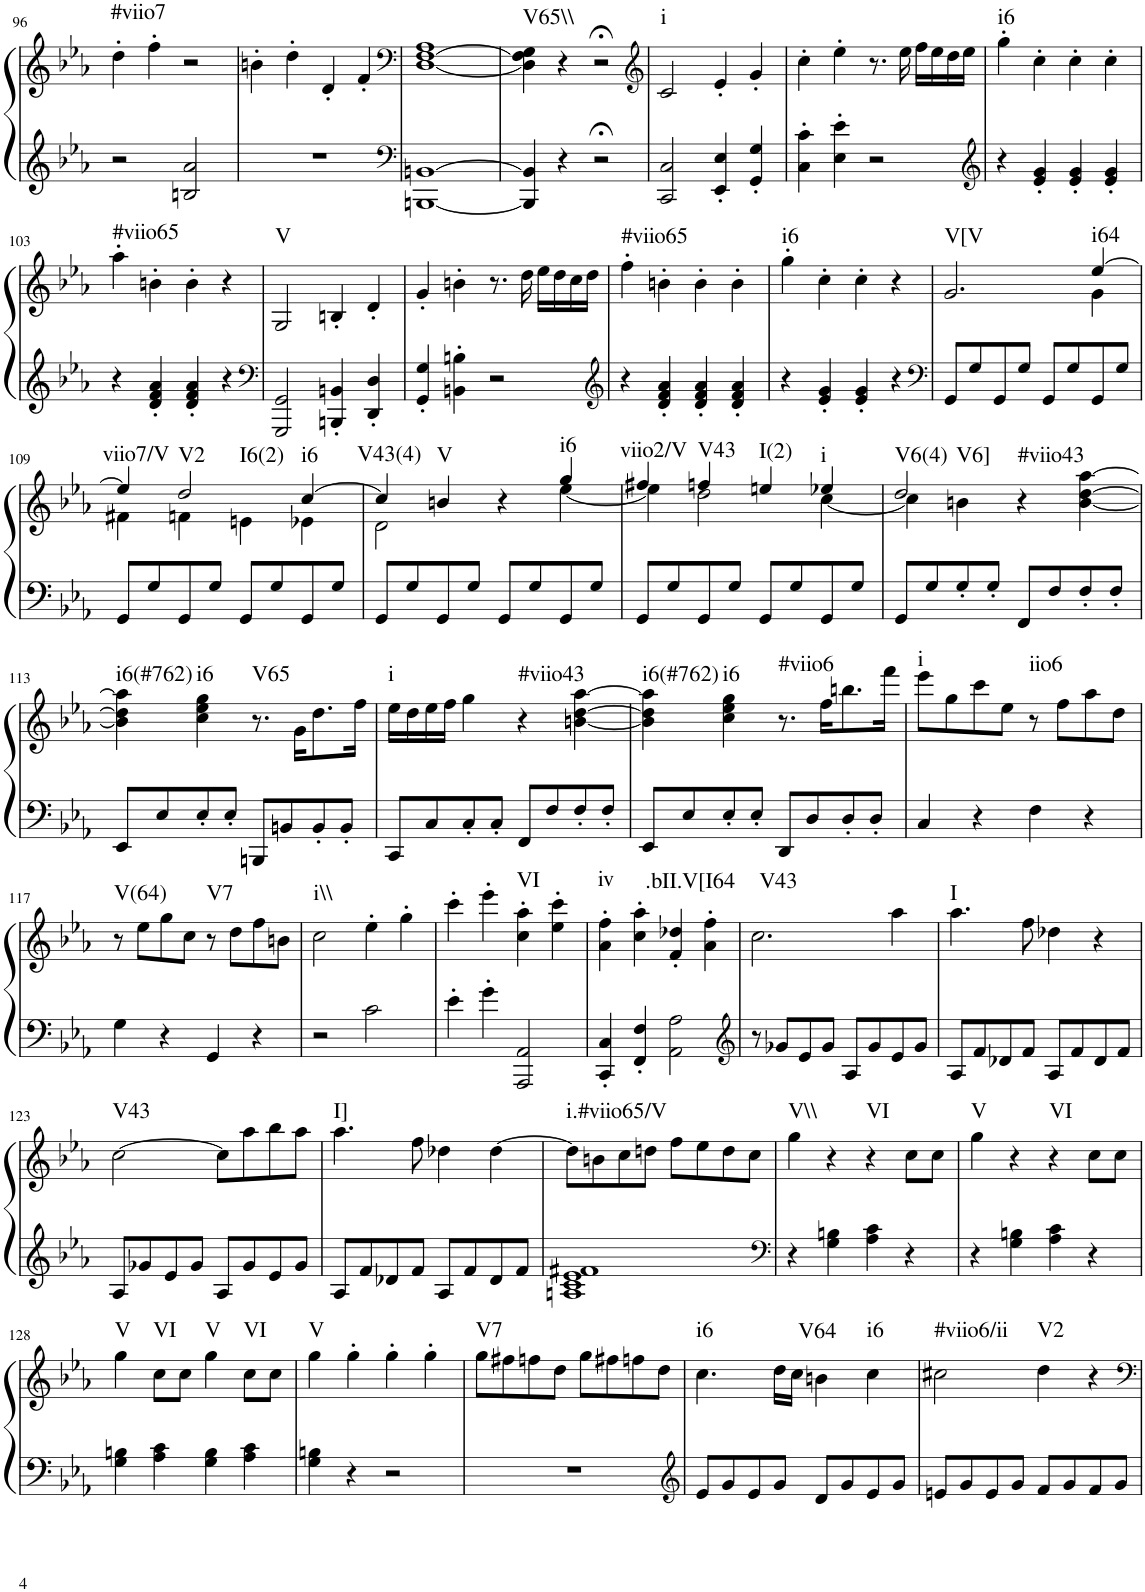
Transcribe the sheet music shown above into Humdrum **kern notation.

**kern	**kern	**harte
*part1	*part1	*part1
*staff2	*staff1	*
*I"Piano	*	*
*I'Pno.	*	*
!!LO:PB:g=z
*clefG2	*clefG2	*
*k[b-e-a-]	*k[b-e-a-]	*
*M4/4	*M4/4	*
*met(c)	*met(c)	*
=96	=96	=96
!	!	!LO:H:kt=#viio7
2r	4dd'\	N
.	4ff'\	.
2Bn/ 2a-/	2r	.
=97	=97	=97
1r	4bn'\	.
.	4dd'\	.
.	4d'/	.
.	4f'/	.
=98	=98	=98
*clefF4	*clefF4	*
[1BBBn [1BBn	[1D [1F 1A-	.
=99	=99	=99
!	!	!LO:H:kt=V65\\
4BBB/] 4BB/]	4D\] 4F\] 4G\	N
4r	4r	.
2r;<	2r;<	.
=100	=100	=100
*	*clefG2	*
!	!	!LO:H:kt=i
2CC/ 2C/	2c/	N
4EE-/' 4E-/'	4e-'/	.
4GG/' 4G/'	4g'/	.
=101	=101	=101
4C\' 4c\'	4cc'\	.
4E-\' 4e-\'	4ee-'\	.
2r	8.r	.
.	16ee-\	.
.	16ff\LL	.
.	16ee-\	.
.	16dd\	.
.	16ee-\JJ	.
=102	=102	=102
*clefG2	*	*
!	!	!LO:H:kt=i6
4r	4gg'\	N
4e-/' 4g/'	4cc'\	.
4e-/' 4g/'	4cc'\	.
4e-/' 4g/'	4cc'\	.
!!LO:LB:g=z
=103	=103	=103
!	!	!LO:H:kt=#viio65
4r	4aa-'\	N
4d/' 4f/' 4a-/'	4bn'\	.
4d/' 4f/' 4a-/'	4b'\	.
4r	4r	.
=104	=104	=104
*clefF4	*	*
!	!	!LO:H:kt=V
2GGG/ 2GG/	2G/	N
4BBBn/' 4BBn/'	4Bn'/	.
4DD/' 4D/'	4d'/	.
=105	=105	=105
4GG/' 4G/'	4g'/	.
4BBn\' 4Bn\'	4bn'\	.
2r	8.r	.
.	16dd\	.
.	16ee-\LL	.
.	16dd\	.
.	16cc\	.
.	16dd\JJ	.
=106	=106	=106
*clefG2	*	*
!	!	!LO:H:kt=#viio65
4r	4ff'\	N
4d/' 4f/' 4a-/'	4bn'\	.
4d/' 4f/' 4a-/'	4b'\	.
4d/' 4f/' 4a-/'	4b'\	.
=107	=107	=107
!	!	!LO:H:kt=i6
4r	4gg'\	N
4e-/' 4g/'	4cc'\	.
4e-/' 4g/'	4cc'\	.
4r	4r	.
=108	=108	=108
*clefF4	*	*
*	*^	*
!	!	!	!LO:H:kt=V[V
8GG/L	2.g/	2.ryy	N
8G/	.	.	.
8GG/	.	.	.
8G/J	.	.	.
8GG/L	.	.	.
8G/	.	.	.
!	!	!	!LO:H:kt=i64
8GG/	[4ee-/	4g\	N
8G/J	.	.	.
!!LO:LB:g=z	!!
=109	=109	=109	=109
!	!	!	!LO:H:kt=viio7/V
8GG/L	4ee-/]	4f#X\	N
8G/	.	.	.
!	!	!	!LO:H:n=1:kt=V2
!	!	!	!LO:H:n=2:kt=I6(2)
8GG/	2dd/	4fn\	N N
8G/J	.	.	.
8GG/L	.	4en\	.
8G/	.	.	.
!	!	!	!LO:H:kt=i6
8GG/	[4cc/	4e-X\	N
8G/J	.	.	.
=110	=110	=110	=110
!	!	!	!LO:H:kt=V43(4)
8GG/L	4cc/]	2d\	N
8G/	.	.	.
!	!	!	!LO:H:kt=V
8GG/	4bn/	.	N
8G/J	.	.	.
8GG/L	4r	4ryy	.
8G/	.	.	.
!	!	!	!LO:H:kt=i6
8GG/	4gg/	[4ee-\	N
8G/J	.	.	.
=111	=111	=111	=111
!	!	!	!LO:H:kt=viio2/V
8GG/L	4ff#X/	4ee-\]	N
8G/	.	.	.
!	!	!	!LO:H:kt=V43
8GG/	4ffn/	2dd\	N
8G/J	.	.	.
!	!	!	!LO:H:kt=I(2)
8GG/L	4een/	.	N
8G/	.	.	.
!	!	!	!LO:H:kt=i
8GG/	4ee-X/	[4cc\	N
8G/J	.	.	.
=112	=112	=112	=112
!	!	!	!LO:H:n=1:kt=V6(4)
!	!	!	!LO:H:n=2:kt=V6]
8GG/L	2dd/	4cc\]	N N
8G/	.	.	.
8G'/	.	4bn\	.
8G'/J	.	.	.
!	!	!	!LO:H:kt=#viio43
8FF/L	4r	2ryy	N
8F/	.	.	.
8F'/	[4b\ [>4dd\ [>4aa-\	.	.
8F'/J	.	.	.
*	*v	*v	*
!!LO:LB:g=z
=113	=113	=113
!	!	!LO:H:kt=i6(#762)
8EE-/L	4b\] 4dd\] 4aa-\]	N
8E-/	.	.
!	!	!LO:H:kt=i6
8E-'/	4cc\ 4ee-\ 4gg\	N
8E-'/J	.	.
!	!	!LO:H:kt=V65
8BBBn/L	8.r	N
8BBn/	.	.
.	16g\KL	.
8BB'/	8.dd\	.
8BB'/J	.	.
.	16ff\Jk	.
=114	=114	=114
!	!	!LO:H:kt=i
8CC/L	16ee-\LL	N
.	16dd\	.
8C/	16ee-\	.
.	16ff\JJ	.
8C'/	4gg\	.
8C'/J	.	.
!	!	!LO:H:kt=#viio43
8FF/L	4r	N
8F/	.	.
8F'/	[4bn\ [4dd\ [4aa-\	.
8F'/J	.	.
=115	=115	=115
!	!	!LO:H:kt=i6(#762)
8EE-/L	4b\] 4dd\] 4aa-\]	N
8E-/	.	.
!	!	!LO:H:kt=i6
8E-'/	4cc\ 4ee-\ 4gg\	N
8E-'/J	.	.
!	!	!LO:H:kt=#viio6
8DD/L	8.r	N
8D/	.	.
.	16ff\KL	.
8D'/	8.bbn\	.
8D'/J	.	.
.	16fff\Jk	.
=116	=116	=116
!	!	!LO:H:kt=i
4C/	8eee-\L	N
.	8gg\	.
4r	8ccc\	.
.	8ee-\J	.
!	!	!LO:H:kt=iio6
4F\	8r	N
.	8ff\L	.
4r	8aa-\	.
.	8dd\J	.
!!LO:LB:g=z
=117	=117	=117
!	!	!LO:H:kt=V(64)
4G\	8r	N
.	8ee-\L	.
4r	8gg\	.
.	8cc\J	.
!	!	!LO:H:kt=V7
4GG/	8r	N
.	8dd\L	.
4r	8ff\	.
.	8bn\J	.
=118	=118	=118
!	!	!LO:H:kt=i\\
2r	2cc\	N
2c\	4ee-'\	.
.	4gg'\	.
=119	=119	=119
4e-'\	4ccc'\	.
4g'\	4eee-'\	.
!	!	!LO:H:kt=VI
2AAA-/ 2AA-/	4cc\' 4aa-\'	N
.	4ee-\' 4ccc\'	.
=120	=120	=120
!	!	!LO:H:kt=iv
4CC/' 4C/'	4a-\' 4ff\'	N
4FF/' 4F/'	4cc\' 4aa-\'	.
!	!	!LO:H:kt=.bII.V[I64
2AA-\ 2A-\	4f/' 4dd-X/'	N
.	4a-\' 4ff\'	.
=121	=121	=121
*clefG2	*	*
!	!	!LO:H:kt=V43
8r	2.cc\	N
8g-X/L	.	.
8e-/	.	.
8g-/J	.	.
8A-/L	.	.
8g-/	.	.
8e-/	4aa-\	.
8g-/J	.	.
=122	=122	=122
!	!	!LO:H:kt=I
8A-/L	4.aa-\	N
8f/	.	.
8d-X/	.	.
8f/J	8ff\	.
8A-/L	4dd-X\	.
8f/	.	.
8d-/	4r	.
8f/J	.	.
!!LO:LB:g=z
=123	=123	=123
!	!	!LO:H:kt=V43
8A-/L	[2cc\	N
8g-X/	.	.
8e-/	.	.
8g-/J	.	.
8A-/L	8cc\L]	.
8g-/	8aa-\	.
8e-/	8bb-\	.
8g-/J	8aa-\J	.
=124	=124	=124
!	!	!LO:H:kt=I]
8A-/L	4.aa-\	N
8f/	.	.
8d-X/	.	.
8f/J	8ff\	.
8A-/L	4dd-X\	.
8f/	.	.
8d-/	[4dd-\	.
8f/J	.	.
=125	=125	=125
!	!	!LO:H:kt=i.#viio65/V
1An 1c 1e- 1f#X	8dd-\L]	N
.	8bn\	.
.	8cc\	.
.	8ddn\J	.
.	8ff\L	.
.	8ee-\	.
.	8dd\	.
.	8cc\J	.
=126	=126	=126
*clefF4	*	*
!	!	!LO:H:kt=V\\
4r	4gg\	N
4G\ 4Bn\	4r	.
!	!	!LO:H:kt=VI
4A-\ 4c\	4r	N
4r	8cc\L	.
.	8cc\J	.
=127	=127	=127
!	!	!LO:H:kt=V
4r	4gg\	N
4G\ 4Bn\	4r	.
!	!	!LO:H:kt=VI
4A-\ 4c\	4r	N
4r	8cc\L	.
.	8cc\J	.
!!LO:LB:g=z
=128	=128	=128
!	!	!LO:H:kt=V
4G\ 4Bn\	4gg\	N
!	!	!LO:H:kt=VI
4A-\ 4c\	8cc\L	N
.	8cc\J	.
!	!	!LO:H:kt=V
4G\ 4B\	4gg\	N
!	!	!LO:H:kt=VI
4A-\ 4c\	8cc\L	N
.	8cc\J	.
=129	=129	=129
!	!	!LO:H:kt=V
4G\ 4Bn\	4gg\	N
4r	4gg'\	.
2r	4gg'\	.
.	4gg'\	.
=130	=130	=130
!	!	!LO:H:kt=V7
1r	8gg\L	N
.	8ff#X\	.
.	8ffn\	.
.	8dd\J	.
.	8gg\L	.
.	8ff#X\	.
.	8ffn\	.
.	8dd\J	.
=131	=131	=131
*clefG2	*	*
!	!	!LO:H:kt=i6
8e-/L	4.cc\	N
8g/	.	.
8e-/	.	.
8g/J	16dd\LL	.
.	16cc\JJ	.
!	!	!LO:H:kt=V64
8d/L	4bn\	N
8g/	.	.
!	!	!LO:H:kt=i6
8e-/	4cc\	N
8g/J	.	.
=132	=132	=132
!	!	!LO:H:kt=#viio6/ii
8en/L	2cc#X\	N
8g/	.	.
8e/	.	.
8g/J	.	.
!	!	!LO:H:kt=V2
8f/L	4dd\	N
8g/	.	.
8f/	4r	.
8g/J	.	.
=	=	=
*-	*-	*-
